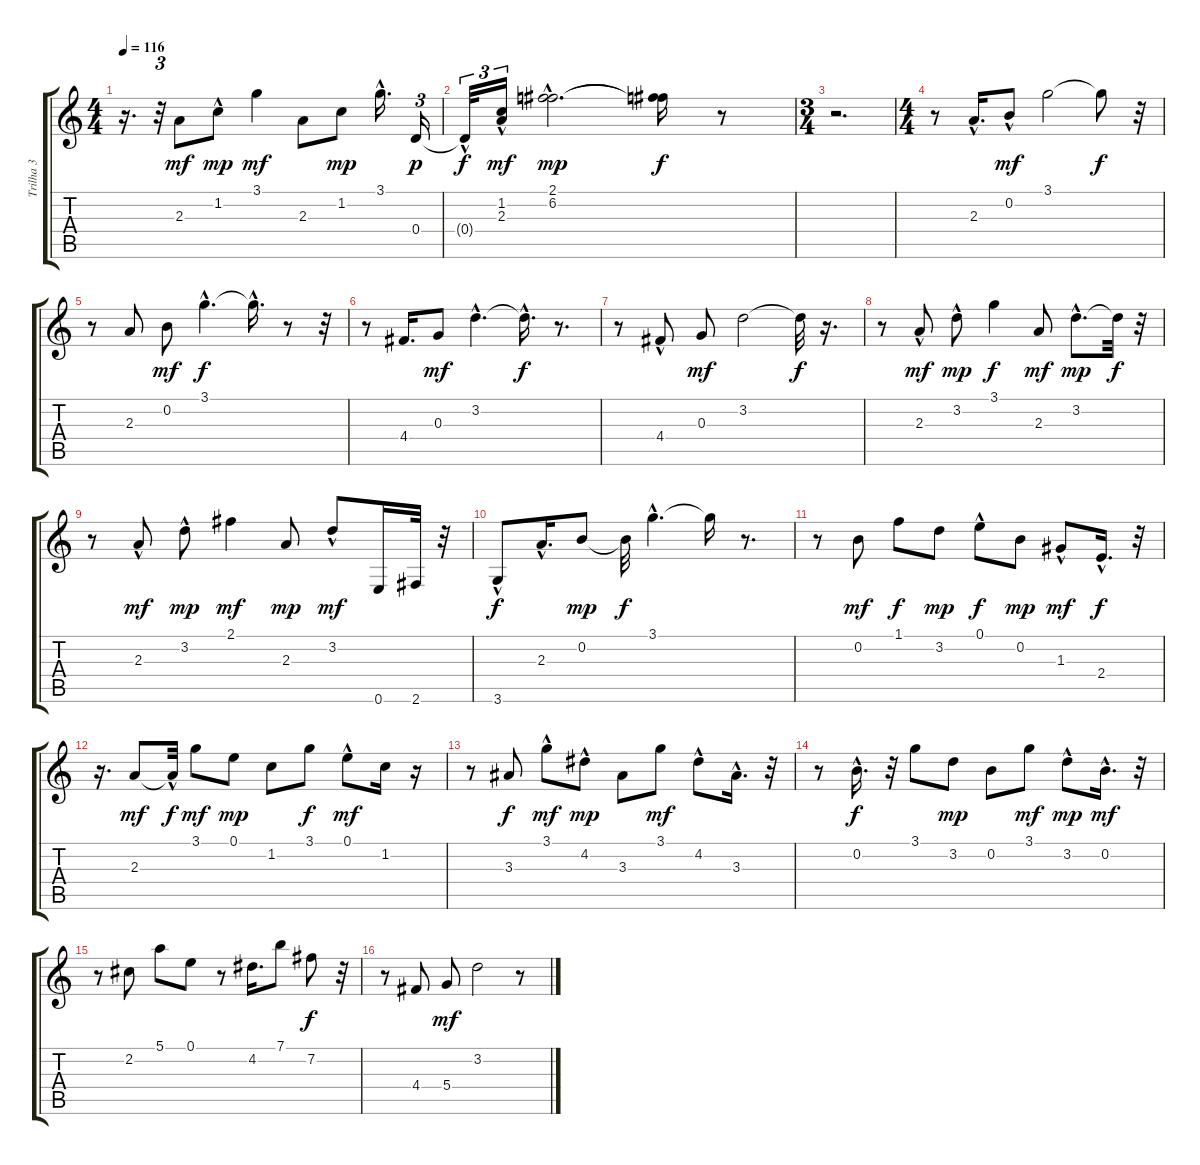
\track ("Trilha 3" "Trilha 3") {instrument electricguitarclean}
\staff {score tabs}
\tuning (E4 B3 G3 D3 A2 E2) {hide}
\ts (4 4)
\tempo 116
\clef g2
\ks c
r.16{d dy mf} r.32{tu (3 2)} 2.3.8 1.2{hac}.8{dy mp} 3.1.4{dy mf} 2.3.8 1.2.8{dy mp} 3.1{hac}.16{d} 0.4.16{tu (3 2) dy p} |
0.4{hac t}.32{tu (3 2) dy f} (1.2{hac} 2.3{hac}).16{tu (3 2) dy mf} (2.1{hac} 6.2{hac}).2{d dy mp} (2.1{t} 6.2{t}).16{dy f} r.8 |
\ts (3 4)
r.2{d} |
\ts (4 4)
r.8 2.3{hac}.16{d} 0.2{hac}.8{dy mf} 3.1.2 3.1{t}.8{dy f} r.32 |
r.8 2.3.8 0.2.8{dy mf} 3.1{hac}.4{d dy f} 3.1{hac t}.16{d} r.8 r.32 |
r.8 4.4.16{d} 0.3.8{dy mf} 3.2{hac}.4{d} 3.2{hac t}.16{d dy f} r.8{d} |
r.8 4.4{hac}.8 0.3.8{dy mf} 3.2.2 3.2{t}.32{dy f} r.16{d} |
r.8 2.3{hac}.8{dy mf} 3.2{hac}.8{dy mp} 3.1.4{dy f} 2.3.8{dy mf} 3.2{hac}.8{d dy mp} 3.2{t}.32{dy f} r.32 |
r.8 2.3{hac}.8{dy mf} 3.2{hac}.8{dy mp} 2.1.4{dy mf} 2.3.8{dy mp} 3.2{hac}.8{dy mf} 0.6.16 2.6.32 r.32 |
3.6{hac}.8{dy f} 2.3{hac}.16{d} 0.2.8{dy mp} 0.2{t}.32{dy f} 3.1{hac}.4{d} 3.1{t}.16 r.8{d} |
r.8 0.2.8{dy mf} 1.1.8{dy f} 3.2.8{dy mp} 0.1{hac}.8{dy f} 0.2.8{dy mp} 1.3{hac}.8{dy mf} 2.4{hac}.16{d dy f} r.32 |
r.16{d} 2.3.8{dy mf} 2.3{hac t}.32{dy f} 3.1.8{dy mf} 0.1.8{dy mp} 1.2.8 3.1.8{dy f} 0.1{hac}.8{dy mf} 1.2.16 r.16 |
r.8 3.3.8{dy f} 3.1{hac}.8{dy mf} 4.2{hac}.8{dy mp} 3.3.8 3.1.8{dy mf} 4.2{hac}.8 3.3{hac}.16{d} r.32 |
r.8 0.2{hac}.16{d dy f} r.32 3.1.8 3.2.8{dy mp} 0.2.8 3.1.8{dy mf} 3.2{hac}.8{dy mp} 0.2{hac}.16{d dy mf} r.32 |
r.8 2.2.8 5.1.8 0.1.8 r.8 4.2.16{d} 7.1.8 7.2.8{dy f} r.32 |
r.8 4.4.8 5.4.8{dy mf} 3.2.2 r.8
